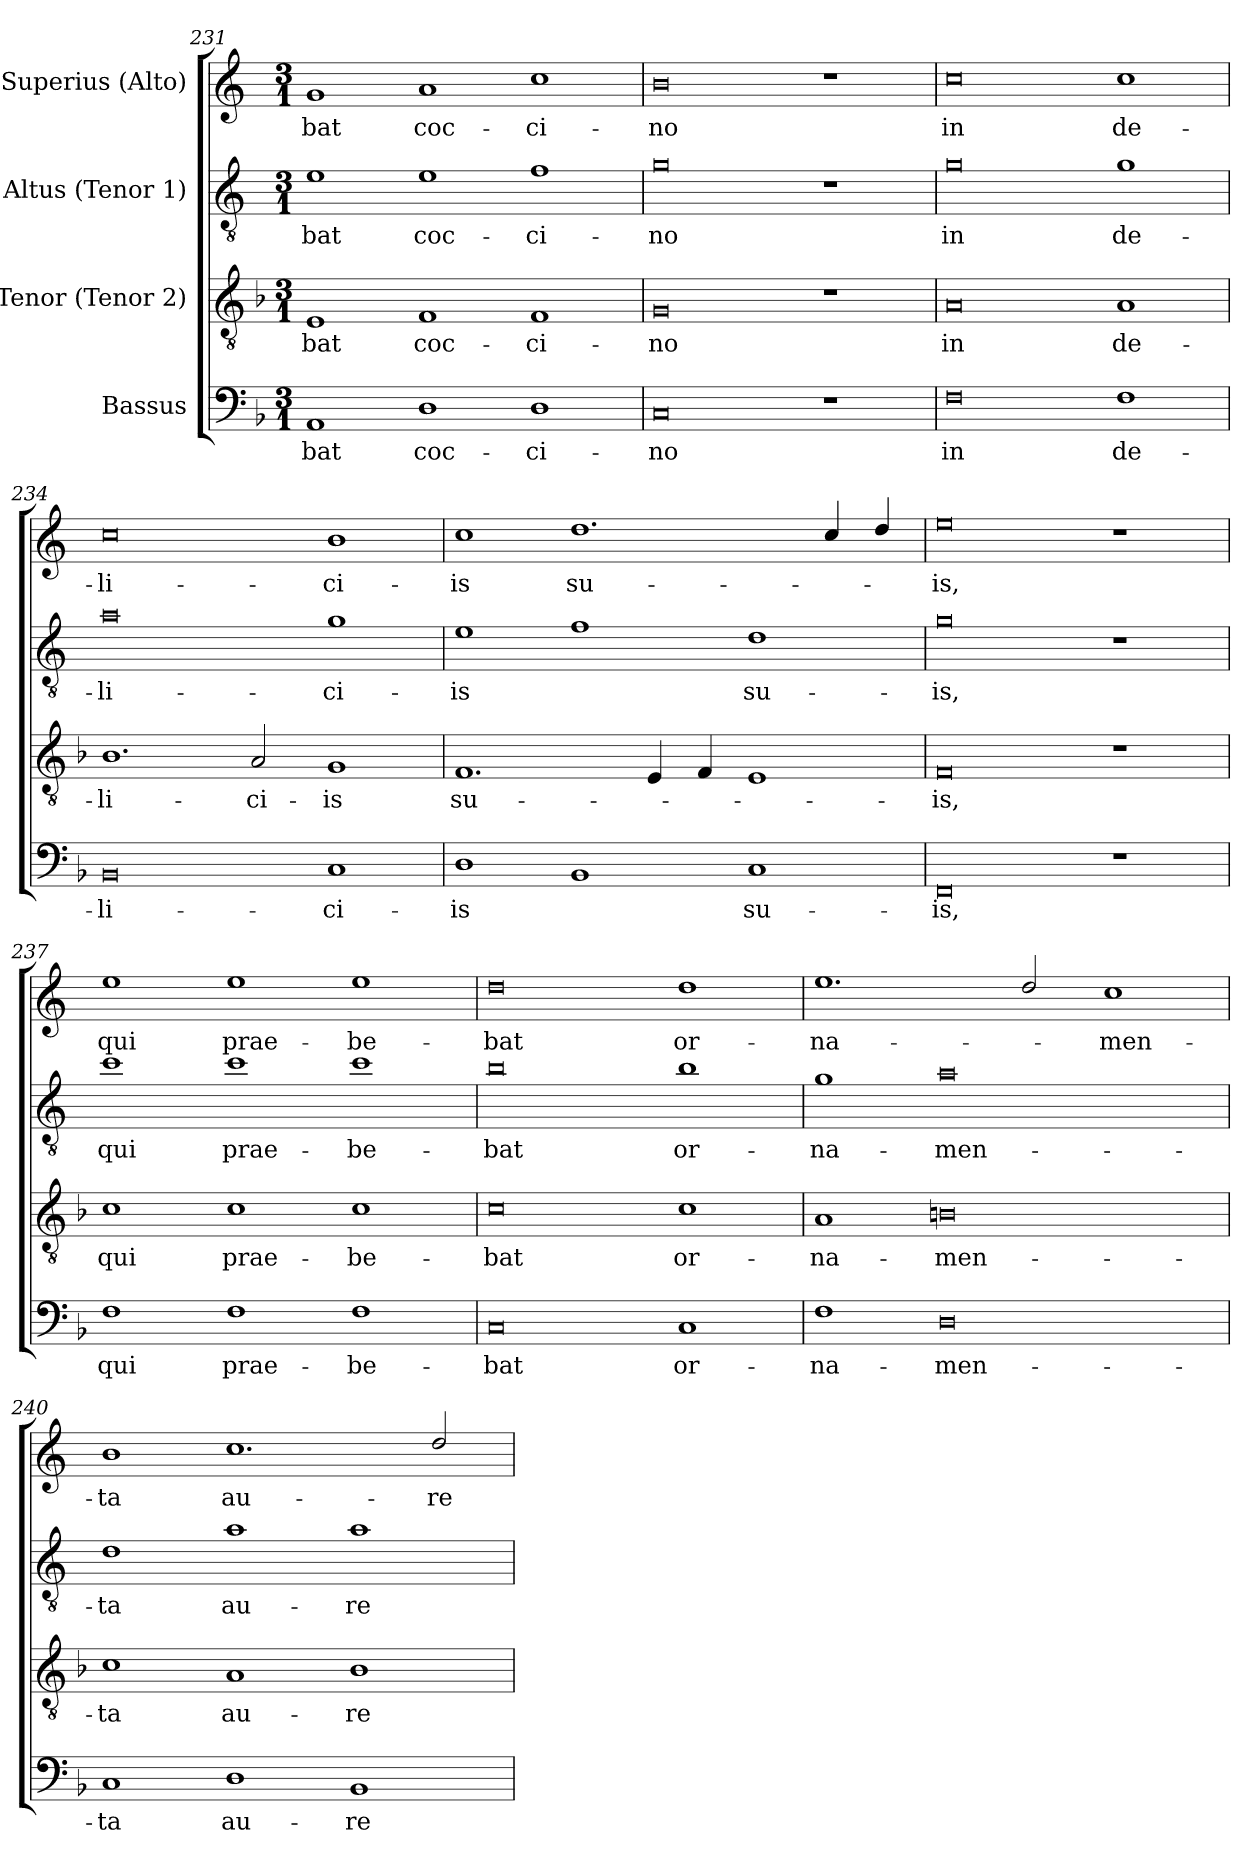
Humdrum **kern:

**kern	**text	**kern	**text	**kern	**text	**kern	**text
*part4	*part4	*part3	*part3	*part2	*part2	*part1	*part1
*staff4	*staff4	*staff3	*staff3	*staff2	*staff2	*staff1	*staff1
*I"Bassus	*	*I"Tenor (Tenor 2)	*	*I"Altus (Tenor 1)	*	*I"Superius (Alto)	*
*clefF4	*	*clefGv2	*	*clefGv2	*	*clefG2	*
*	*	*	*	*ITrd4c7	*	*ITrd4c7	*
*k[b-]	*	*k[b-]	*	*k[b-]	*	*k[b-]	*
*F:	*	*F:	*	*F:	*	*F:	*
*M3/1	*	*M3/1	*	*M3/1	*	*M3/1	*
=231	=231	=231	=231	=231	=231	=231	=231
!	!LO:LY:b	!	!LO:LY:b	!	!LO:LY:b	!	!LO:LY:b
1AA	-bat	1E	-bat	1A	-bat	1c	-bat
!	!LO:LY:b	!	!LO:LY:b	!	!LO:LY:b	!	!LO:LY:b
1D	coc-	1F	coc-	1A	coc-	1d	coc-
!	!LO:LY:b	!	!LO:LY:b	!	!LO:LY:b	!	!LO:LY:b
1D	-ci-	1F	-ci-	1B-	-ci-	1f	-ci-
!!LO:LB:g=z
=232	=232	=232	=232	=232	=232	=232	=232
!	!LO:LY:b	!	!LO:LY:b	!	!LO:LY:b	!	!LO:LY:b
0C	-no	0G	-no	0c	-no	0e	-no
1r	.	1r	.	1r	.	1r	.
=233	=233	=233	=233	=233	=233	=233	=233
!	!LO:LY:b	!	!LO:LY:b	!	!LO:LY:b	!	!LO:LY:b
0F	in	0A	in	0c	in	0f	in
!	!LO:LY:b	!	!LO:LY:b	!	!LO:LY:b	!	!LO:LY:b
1F	de-	1A	de-	1c	de-	1f	de-
=234	=234	=234	=234	=234	=234	=234	=234
!	!LO:LY:b	!	!LO:LY:b	!	!LO:LY:b	!	!LO:LY:b
0BB-	-li-	1.B-	-li-	0d	-li-	0f	-li-
!	!	!	!LO:LY:b	!	!	!	!
.	.	2A/	-ci-	.	.	.	.
!	!LO:LY:b	!	!LO:LY:b	!	!LO:LY:b	!	!LO:LY:b
1C	-ci-	1G	-is	1c	-ci-	1e	-ci-
=235	=235	=235	=235	=235	=235	=235	=235
!	!LO:LY:b	!	!LO:LY:b	!	!LO:LY:b	!	!LO:LY:b
1D	-is	1.F	su-	1A	-is	1f	-is
!	!	!	!	!	!	!	!LO:LY:b
1BB-	.	.	.	1B-	.	1.g	su-
.	.	4E/	.	.	.	.	.
.	.	4F/	.	.	.	.	.
!	!LO:LY:b	!	!	!	!LO:LY:b	!	!
1C	su-	1E	.	1G	su-	.	.
.	.	.	.	.	.	4f/	.
.	.	.	.	.	.	4g/	.
=236	=236	=236	=236	=236	=236	=236	=236
!	!LO:LY:b	!	!LO:LY:b	!	!LO:LY:b	!	!LO:LY:b
0FF	-is,	0F	-is,	0c	-is,	0a	-is,
1r	.	1r	.	1r	.	1r	.
=237	=237	=237	=237	=237	=237	=237	=237
!	!LO:LY:b	!	!LO:LY:b	!	!LO:LY:b	!	!LO:LY:b
1F	qui	1c	qui	1f	qui	1a	qui
!	!LO:LY:b	!	!LO:LY:b	!	!LO:LY:b	!	!LO:LY:b
1F	prae-	1c	prae-	1f	prae-	1a	prae-
!	!LO:LY:b	!	!LO:LY:b	!	!LO:LY:b	!	!LO:LY:b
1F	-be-	1c	-be-	1f	-be-	1a	-be-
=238	=238	=238	=238	=238	=238	=238	=238
!	!LO:LY:b	!	!LO:LY:b	!	!LO:LY:b	!	!LO:LY:b
0C	-bat	0c	-bat	0e	-bat	0g	-bat
!	!LO:LY:b	!	!LO:LY:b	!	!LO:LY:b	!	!LO:LY:b
1C	or-	1c	or-	1e	or-	1g	or-
!!LO:PB:g=z
=239	=239	=239	=239	=239	=239	=239	=239
!	!LO:LY:b	!	!LO:LY:b	!	!LO:LY:b	!	!LO:LY:b
1F	-na-	1A	-na-	1c	-na-	1.a	-na-
!	!LO:LY:b	!	!LO:LY:b	!	!LO:LY:b	!	!
0D	-men-	0Bn	-men-	0d	-men-	.	.
.	.	.	.	.	.	2g/	.
!	!	!	!	!	!	!	!LO:LY:b
.	.	.	.	.	.	1f	-men-
=240	=240	=240	=240	=240	=240	=240	=240
!	!LO:LY:b	!	!LO:LY:b	!	!LO:LY:b	!	!LO:LY:b
1C	-ta	1c	-ta	1G	-ta	1e	-ta
!	!LO:LY:b	!	!LO:LY:b	!	!LO:LY:b	!	!LO:LY:b
1D	au-	1A	au-	1d	au-	1.f	au-
!	!LO:LY:b	!	!LO:LY:b	!	!LO:LY:b	!	!
1BB-	-re-	1B-	-re-	1d	-re-	.	.
!	!	!	!	!	!	!	!LO:LY:b
.	.	.	.	.	.	2g/	-re-
=	=	=	=	=	=	=	=
*-	*-	*-	*-	*-	*-	*-	*-
